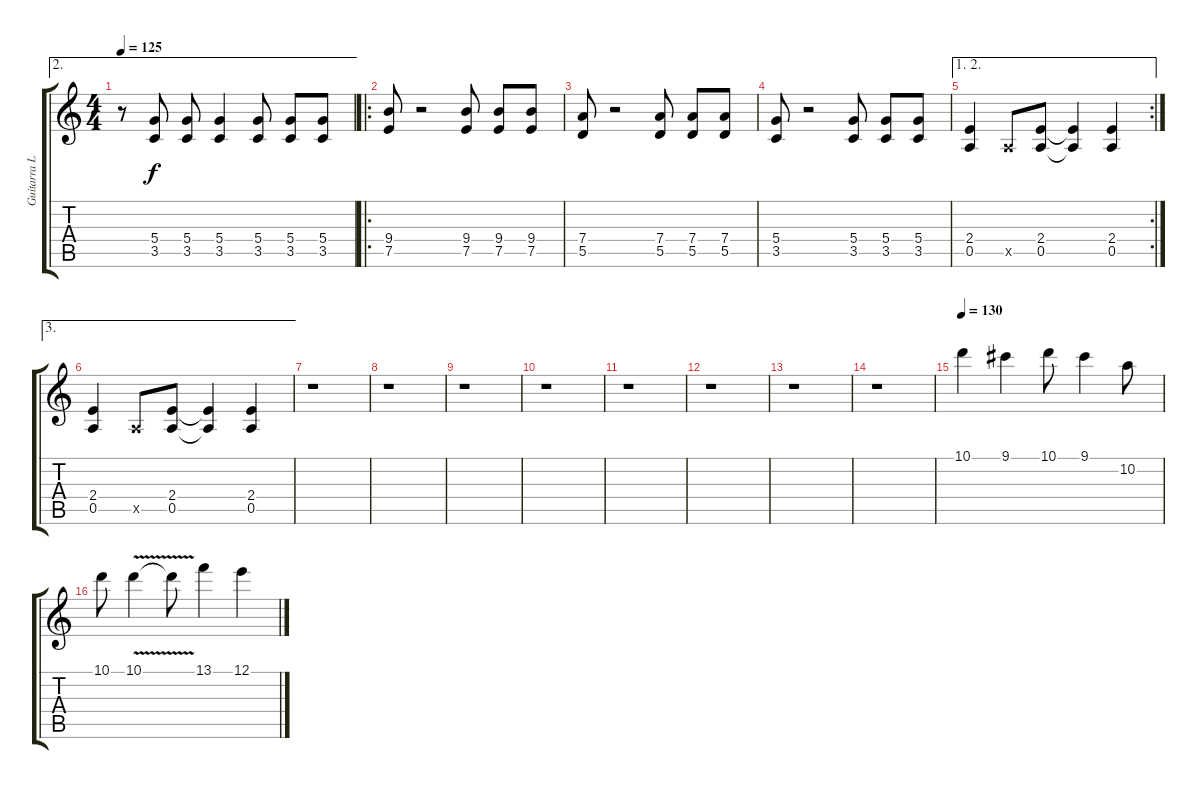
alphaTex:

\track ("Guitarra Líder y Rítimica" "Guitarra L") {instrument distortionguitar}
\staff {score tabs}
\tuning (E4 B3 G3 D3 A2 E2) {hide}
\ae 2
\ts (4 4)
\tempo 125
\clef g2
\ks c
r.8{dy f} (5.4 3.5).8 (5.4 3.5).8 (5.4 3.5).4 (5.4 3.5).8 (5.4 3.5).8 (5.4 3.5).8 |
\ro
(9.4 7.5).8{volume 16 instrument overdrivenguitar} r.2 (9.4 7.5).8 (9.4 7.5).8 (9.4 7.5).8 |
(7.4 5.5).8 r.2 (7.4 5.5).8 (7.4 5.5).8 (7.4 5.5).8 |
(5.4 3.5).8 r.2 (5.4 3.5).8 (5.4 3.5).8 (5.4 3.5).8 |
\ae (1 2)
\rc 2
(2.4 0.5).4 0.5{x}.8 (2.4 0.5).8 (2.4{t} 0.5{t}).4 (2.4 0.5).4 |
\ae 3
(2.4 0.5).4 0.5{x}.8 (2.4 0.5).8 (2.4{t} 0.5{t}).4 (2.4 0.5).4 |
r.1 |
r.1 |
r.1 |
r.1 |
r.1 |
r.1 |
r.1 |
r.1 |
\tempo 130
10.1.4 9.1.4 10.1.8 9.1.4 10.2.8 |
10.1.8 10.1{v}.4 10.1{t}.8 13.1.4 12.1.4
